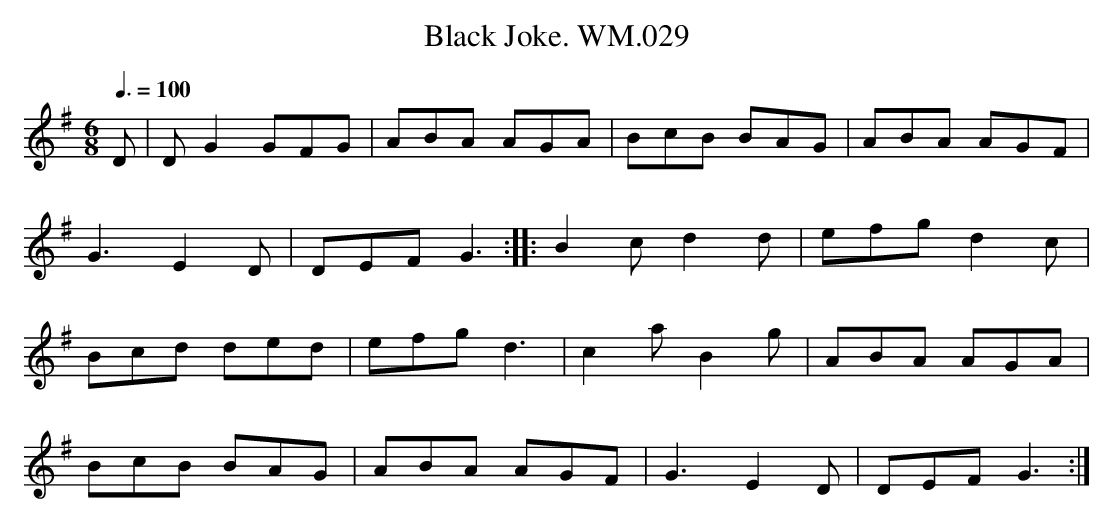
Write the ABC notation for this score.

X:1
T:Black Joke. WM.029
M:6/8
L:1/8
Q:3/8=100
K:G
D|DG2GFG|ABA AGA|BcB BAG|ABA AGF|
G3E2D|DEFG3::B2cd2d|efgd2c|
Bcd ded|efgd3|c2aB2g|ABA AGA|
BcB BAG|ABA AGF|G3E2D|DEFG3:|
